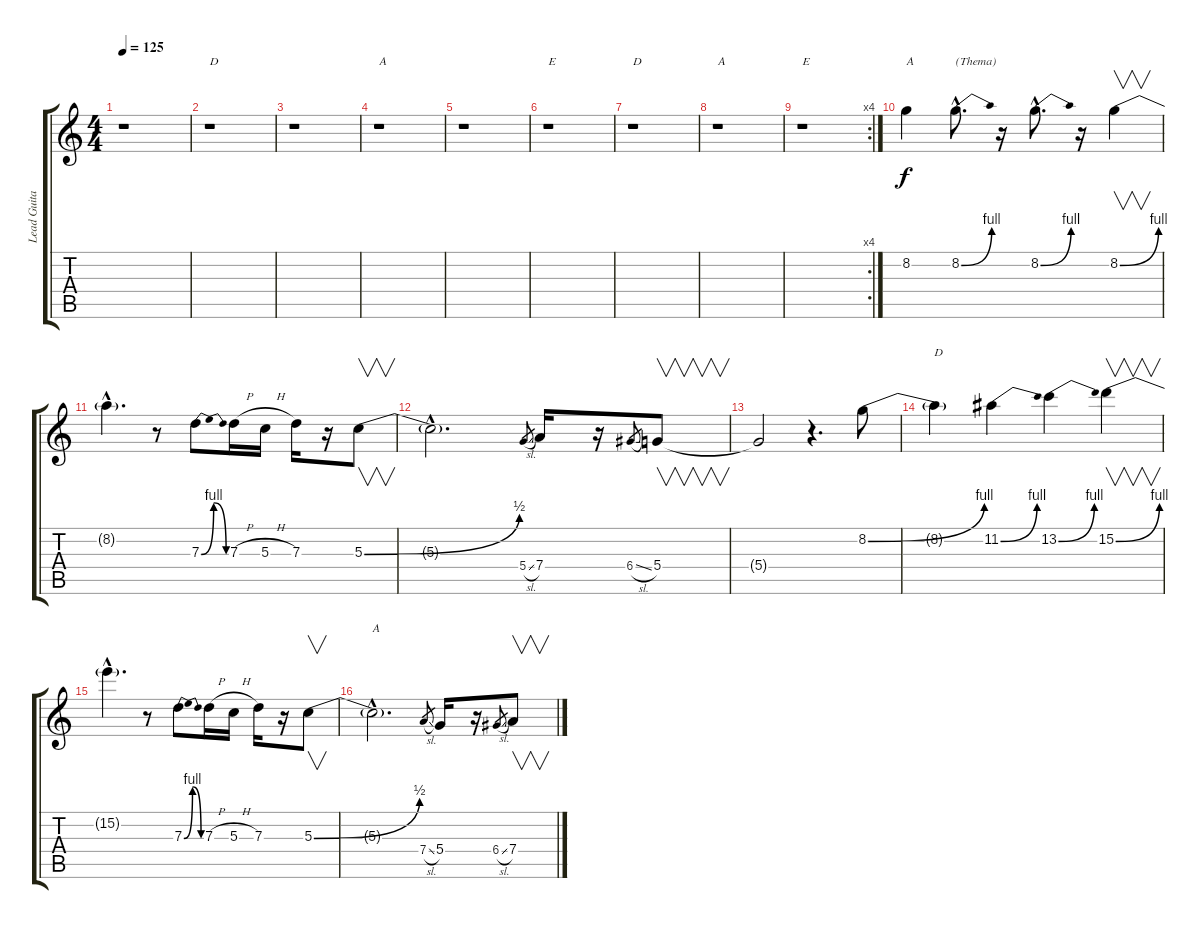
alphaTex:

\track ("Lead Guitar " "Lead Guita") {instrument distortionguitar}
\staff {score tabs}
\tuning (E4 B3 G3 D3 A2 E2) {hide}
\ts (4 4)
\tempo 125
\clef g2
\ks c
r.1{dy f} |
r.1{txt "D"} |
r.1 |
r.1{txt "A"} |
r.1 |
r.1{txt "E"} |
r.1{txt "D"} |
r.1{txt "A"} |
\rc 4
r.1{txt "E"} |
8.2.4{txt "A"} 8.2{be (bend 0 0 60 4) hac}.8{d txt "(Thema)"} r.16 8.2{be (bend 0 0 60 4) hac}.8{d} r.16 8.2{be (bend 0 0 60 4)}.4{v} |
8.2{hac t}.4{d} r.8 7.3{be (bendrelease 0 0 41 4 50 4 60 0)}.8 7.3{h}.16 5.3{h}.16 7.3.16 r.16 5.3{be (bend 0 0 60 2)}.8{v} |
5.3{hac t}.2{d} 5.4{sl}.8{gr} 7.4.16 r.16 6.4{sl}.8{gr} 5.4.8{v} |
5.4{t}.2 r.4{d} 8.2{be (bend 0 0 60 4)}.8 |
8.2{t}.4{txt "D"} 11.2{be (bend 0 0 60 4)}.4 13.2{be (bend 0 0 60 4)}.4 15.2{be (bend 0 0 60 4)}.4{v} |
15.2{hac t}.4{d} r.8 7.3{be (bendrelease 0 0 41 4 50 4 60 0)}.8 7.3{h}.16 5.3{h}.16 7.3.16 r.16 5.3{be (bend 0 0 60 2)}.8{v} |
5.3{hac t}.2{d txt "A"} 7.4{sl}.8{gr} 5.4.16 r.16 6.4{sl}.8{gr} 7.4.8{v}
